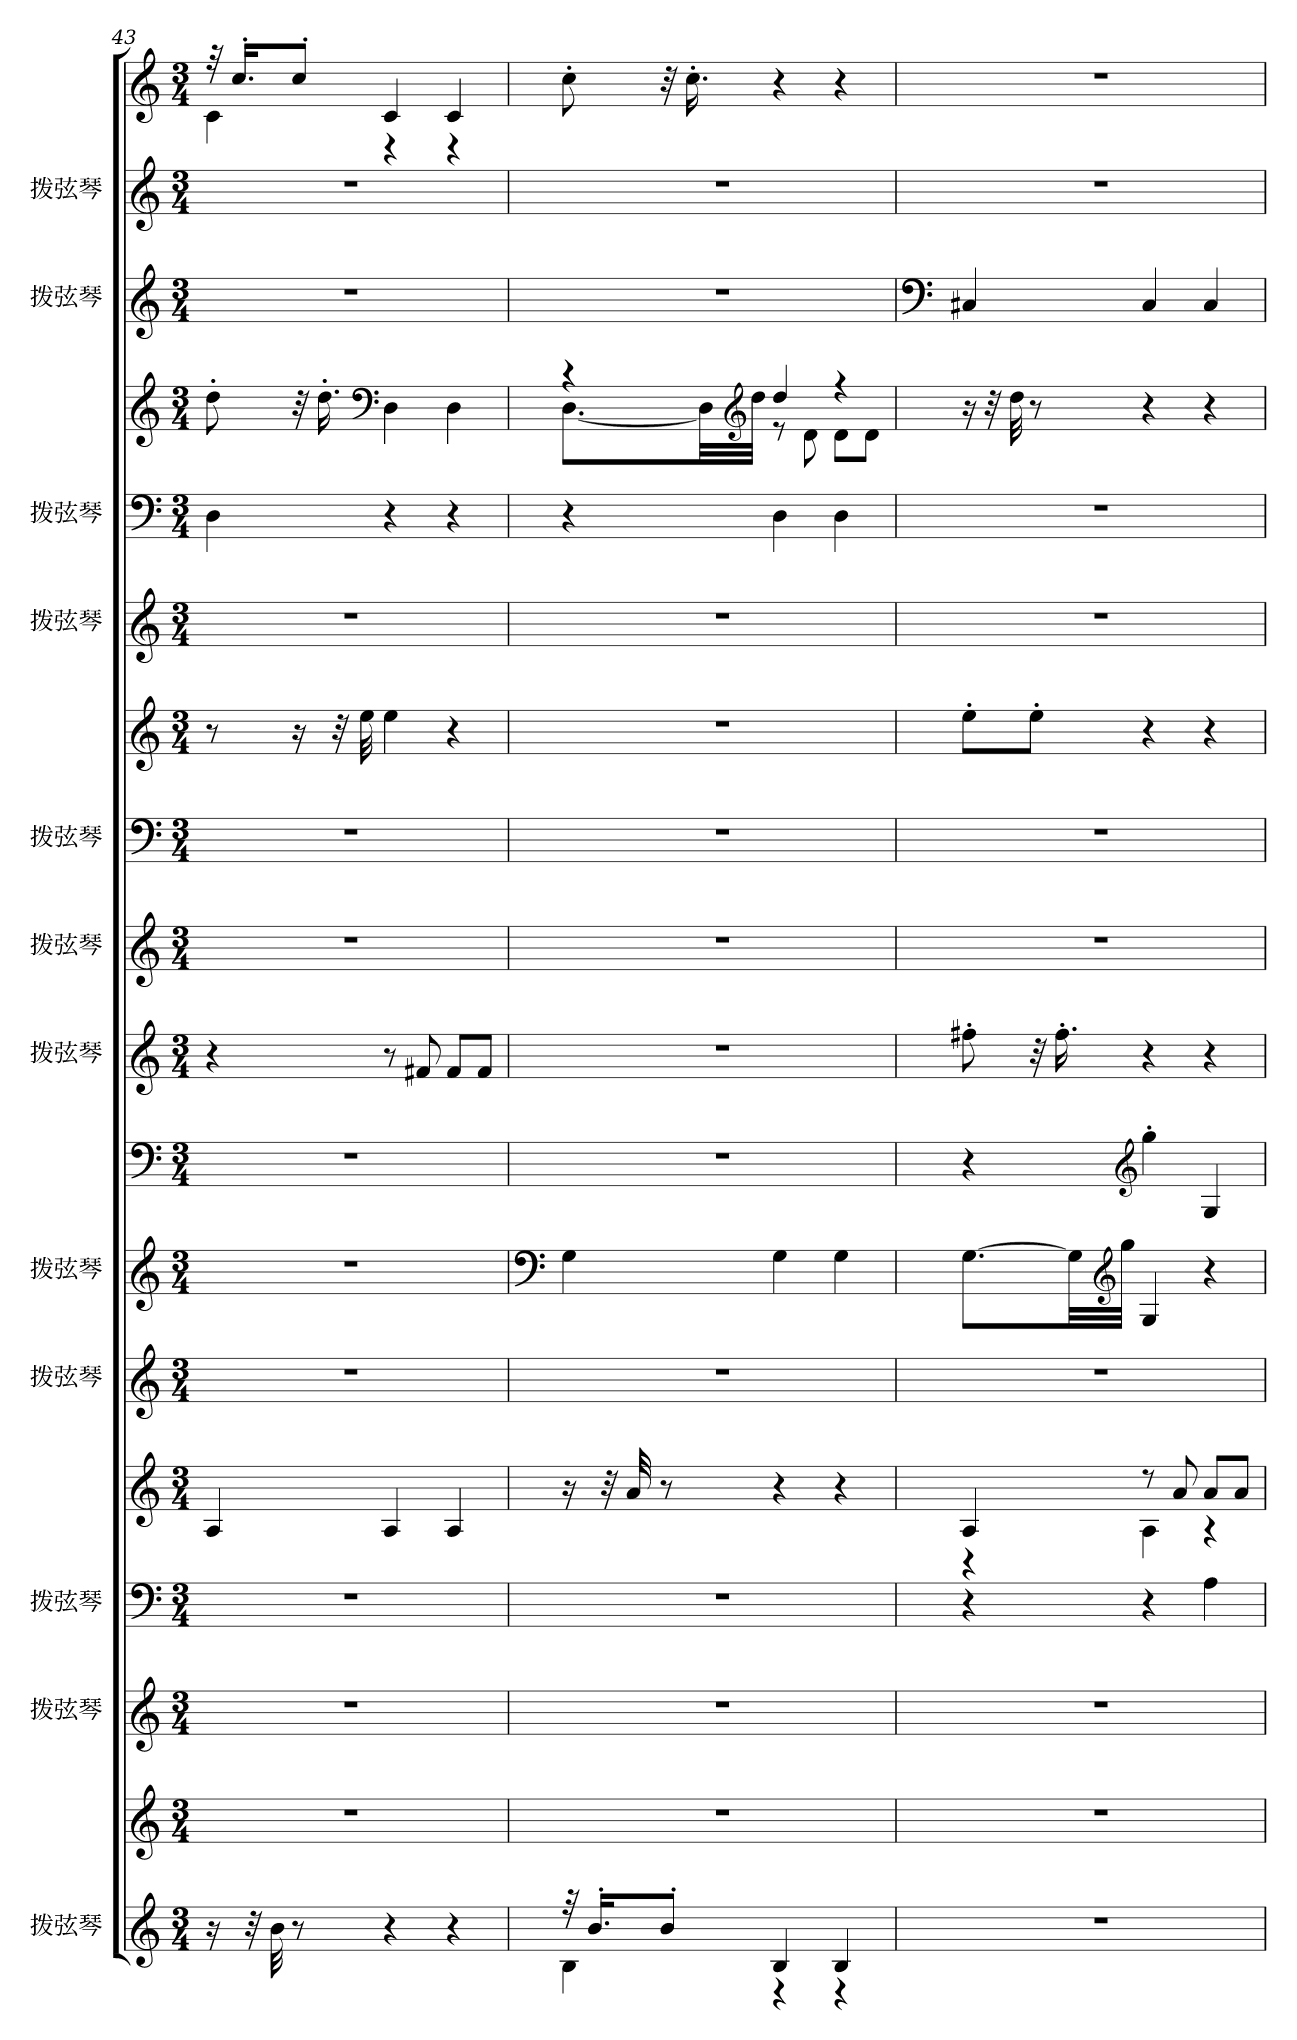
**kern	**kern	**kern	**kern	**kern	**kern	**kern	**kern	**kern	**kern	**kern	**kern	**kern	**kern	**kern	**kern	**kern	**kern
*part12	*part12	*part11	*part10	*part10	*part9	*part8	*part8	*part7	*part6	*part5	*part5	*part4	*part3	*part3	*part2	*part1	*part1
*staff18	*staff17	*staff16	*staff15	*staff14	*staff13	*staff12	*staff11	*staff10	*staff9	*staff8	*staff7	*staff6	*staff5	*staff4	*staff3	*staff2	*staff1
*I"拨弦琴	*	*I"拨弦琴	*I"拨弦琴	*	*I"拨弦琴	*I"拨弦琴	*	*I"拨弦琴	*I"拨弦琴	*I"拨弦琴	*	*I"拨弦琴	*I"拨弦琴	*	*I"拨弦琴	*I"拨弦琴	*
*clefG2	*clefG2	*clefG2	*clefF4	*clefG2	*clefG2	*clefG2	*clefF4	*clefG2	*clefG2	*clefF4	*clefG2	*clefG2	*clefF4	*clefG2	*clefG2	*clefG2	*clefG2
*k[]	*k[]	*k[]	*k[]	*k[]	*k[]	*k[]	*k[]	*k[]	*k[]	*k[]	*k[]	*k[]	*k[]	*k[]	*k[]	*k[]	*k[]
*M3/4	*M3/4	*M3/4	*M3/4	*M3/4	*M3/4	*M3/4	*M3/4	*M3/4	*M3/4	*M3/4	*M3/4	*M3/4	*M3/4	*M3/4	*M3/4	*M3/4	*M3/4
=43	=43	=43	=43	=43	=43	=43	=43	=43	=43	=43	=43	=43	=43	=43	=43	=43	=43
*	*	*	*	*	*	*	*	*	*	*	*	*	*	*	*	*	*^
16r	2.r	2.r	2.r	4A/	2.r	2.r	2.r	4r	2.r	2.r	8r	2.r	4D\	8dd'\	2.r	2.r	32r	4c\
.	.	.	.	.	.	.	.	.	.	.	.	.	.	.	.	.	16.cc'/KL	.
32r	.	.	.	.	.	.	.	.	.	.	.	.	.	.	.	.	.	.
32b\	.	.	.	.	.	.	.	.	.	.	.	.	.	.	.	.	.	.
8r	.	.	.	.	.	.	.	.	.	.	16r	.	.	32r	.	.	8cc'/J	.
.	.	.	.	.	.	.	.	.	.	.	.	.	.	16.dd'\	.	.	.	.
.	.	.	.	.	.	.	.	.	.	.	32r	.	.	.	.	.	.	.
.	.	.	.	.	.	.	.	.	.	.	32ee\	.	.	.	.	.	.	.
*	*	*	*	*	*	*	*	*	*	*	*	*	*	*clefF4	*	*	*	*
4r	.	.	.	4A/	.	.	.	8r	.	.	4ee\	.	4r	4D\	.	.	4c/	4r
.	.	.	.	.	.	.	.	8f#X/	.	.	.	.	.	.	.	.	.	.
4r	.	.	.	4A/	.	.	.	8f#/L	.	.	4r	.	4r	4D\	.	.	4c/	4r
.	.	.	.	.	.	.	.	8f#/J	.	.	.	.	.	.	.	.	.	.
*	*	*	*	*	*	*	*	*	*	*	*	*	*	*	*	*	*v	*v
=44	=44	=44	=44	=44	=44	=44	=44	=44	=44	=44	=44	=44	=44	=44	=44	=44	=44
*	*	*	*	*	*	*clefF4	*	*	*	*	*	*	*	*	*	*	*
*^	*	*	*	*	*	*	*	*	*	*	*	*	*	*^	*	*	*
32r	4B\	2.r	2.r	2.r	16r	2.r	4G\	2.r	2.r	2.r	2.r	2.r	2.r	4r	4r	[8.D\L	2.r	2.r	8cc'\
16.b'/KL	.	.	.	.	.	.	.	.	.	.	.	.	.	.	.	.	.	.	.
.	.	.	.	.	32r	.	.	.	.	.	.	.	.	.	.	.	.	.	.
.	.	.	.	.	32a/	.	.	.	.	.	.	.	.	.	.	.	.	.	.
8b'/J	.	.	.	.	8r	.	.	.	.	.	.	.	.	.	.	.	.	.	32r
.	.	.	.	.	.	.	.	.	.	.	.	.	.	.	.	.	.	.	16.cc'\
.	.	.	.	.	.	.	.	.	.	.	.	.	.	.	.	32D\LL]	.	.	.
*	*	*	*	*	*	*	*	*	*	*	*	*	*	*	*clefG2	*	*	*	*
.	.	.	.	.	.	.	.	.	.	.	.	.	.	.	.	32dd\JJJ	.	.	.
4B/	4r	.	.	.	4r	.	4G\	.	.	.	.	.	.	4D\	4dd/	8r	.	.	4r
.	.	.	.	.	.	.	.	.	.	.	.	.	.	.	.	8d\	.	.	.
4B/	4r	.	.	.	4r	.	4G\	.	.	.	.	.	.	4D\	4r	8d\L	.	.	4r
.	.	.	.	.	.	.	.	.	.	.	.	.	.	.	.	8d\J	.	.	.
*v	*v	*	*	*	*	*	*	*	*	*	*	*	*	*	*v	*v	*	*	*
!!LO:PB:g=z
=45	=45	=45	=45	=45	=45	=45	=45	=45	=45	=45	=45	=45	=45	=45	=45	=45	=45
*	*	*	*	*	*	*	*	*	*	*	*	*	*	*	*clefF4	*	*
*	*	*	*	*^	*	*	*	*	*	*	*	*	*	*	*	*	*
2.r	2.r	2.r	4r	4A/	4r	2.r	[8.G\L	4r	8ff#X'\	2.r	2.r	8ee'\L	2.r	2.r	16r	4C#X/	2.r	2.r
.	.	.	.	.	.	.	.	.	.	.	.	.	.	.	32r	.	.	.
.	.	.	.	.	.	.	.	.	.	.	.	.	.	.	32dd\	.	.	.
.	.	.	.	.	.	.	.	.	32r	.	.	8ee'\J	.	.	8r	.	.	.
.	.	.	.	.	.	.	.	.	16.ff#'\	.	.	.	.	.	.	.	.	.
.	.	.	.	.	.	.	32G\LL]	.	.	.	.	.	.	.	.	.	.	.
*	*	*	*	*	*	*	*clefG2	*	*	*	*	*	*	*	*	*	*	*
.	.	.	.	.	.	.	32gg\JJJ	.	.	.	.	.	.	.	.	.	.	.
*	*	*	*	*	*	*	*	*clefG2	*	*	*	*	*	*	*	*	*	*
.	.	.	4r	8r	4A\	.	4G/	4gg'\	4r	.	.	4r	.	.	4r	4C#/	.	.
.	.	.	.	8a/	.	.	.	.	.	.	.	.	.	.	.	.	.	.
.	.	.	4A\	8a/L	4r	.	4r	4G/	4r	.	.	4r	.	.	4r	4C#/	.	.
.	.	.	.	8a/J	.	.	.	.	.	.	.	.	.	.	.	.	.	.
*	*	*	*	*v	*v	*	*	*	*	*	*	*	*	*	*	*	*	*
=	=	=	=	=	=	=	=	=	=	=	=	=	=	=	=	=	=
*-	*-	*-	*-	*-	*-	*-	*-	*-	*-	*-	*-	*-	*-	*-	*-	*-	*-
